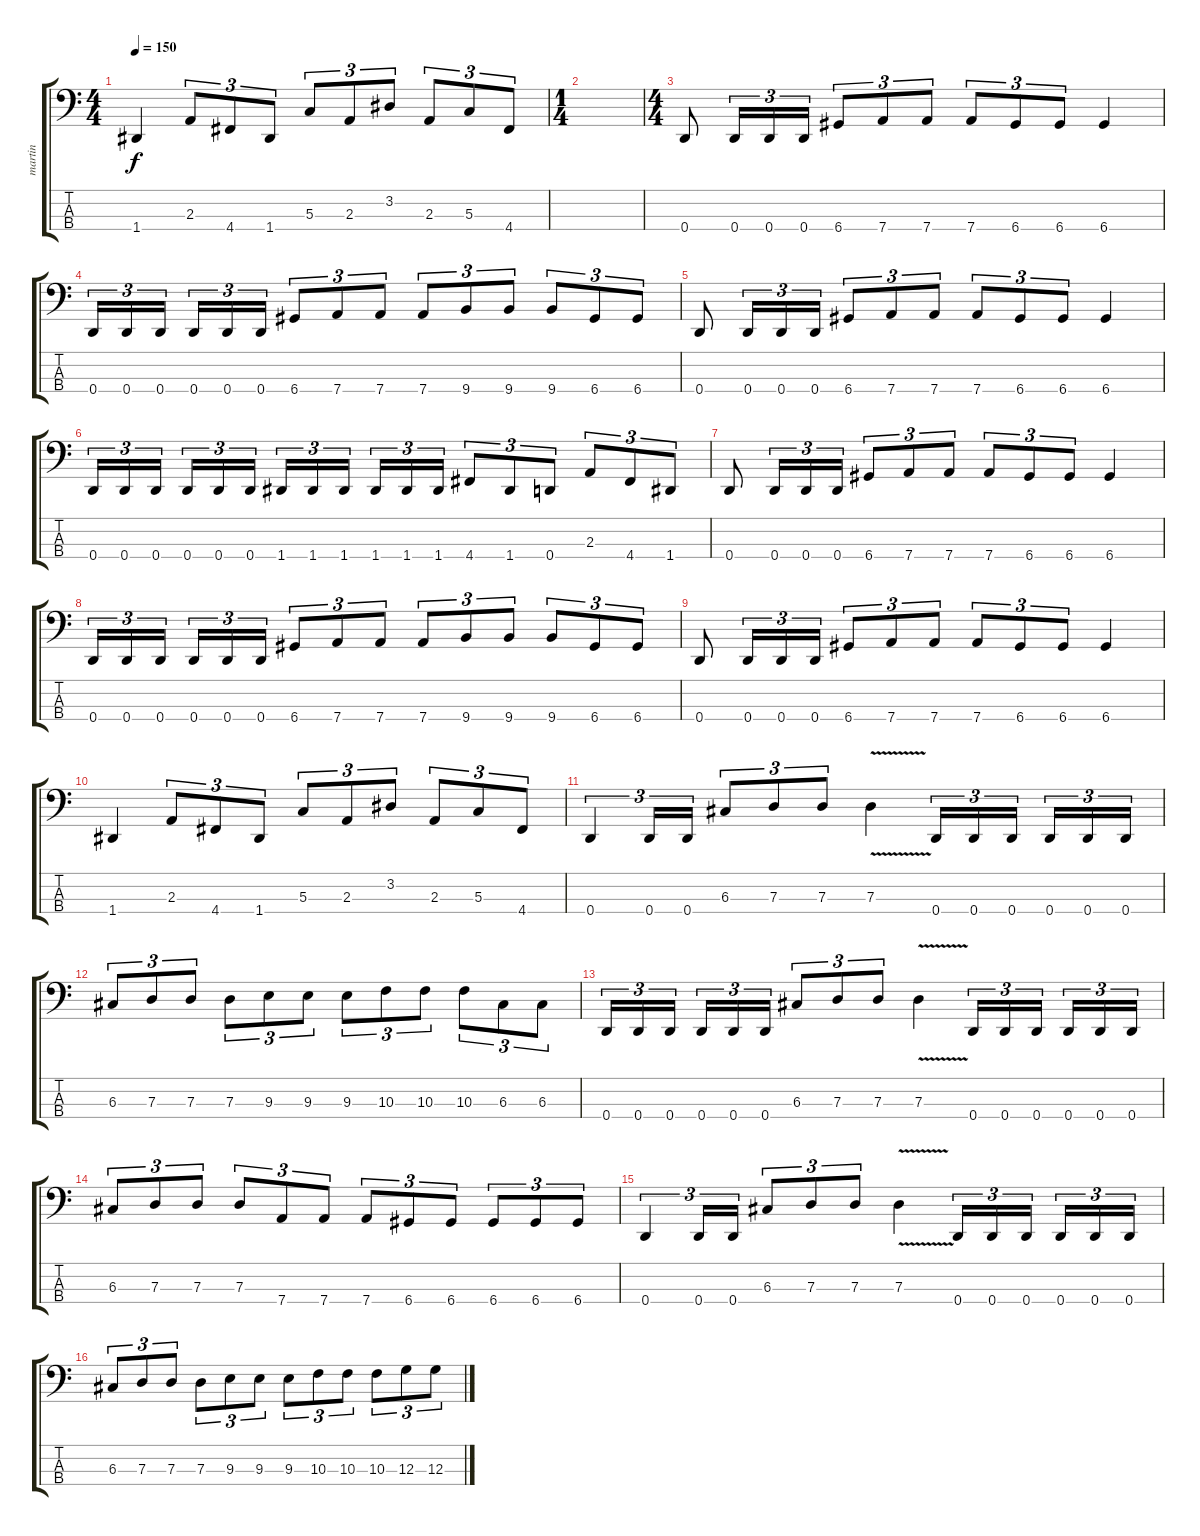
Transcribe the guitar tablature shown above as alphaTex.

\track ("martin" "martin") {instrument electricbasspick}
\staff {score tabs}
\tuning (F2 C2 G1 D1) {hide}
\ts (4 4)
\section ("" "")
\tempo 150
\clef f4
\ks c
1.4.4{dy f instrument electricbasspick} 2.3.8{tu (3 2)} 4.4.8{tu (3 2)} 1.4.8{tu (3 2)} 5.3.8{tu (3 2)} 2.3.8{tu (3 2)} 3.2.8{tu (3 2)} 2.3.8{tu (3 2)} 5.3.8{tu (3 2)} 4.4.8{tu (3 2)} |
\ts (1 4)
|
\ts (4 4)
\section ("" "")
0.4.8 0.4.16{tu (3 2)} 0.4.16{tu (3 2)} 0.4.16{tu (3 2)} 6.4.8{tu (3 2)} 7.4.8{tu (3 2)} 7.4.8{tu (3 2)} 7.4.8{tu (3 2)} 6.4.8{tu (3 2)} 6.4.8{tu (3 2)} 6.4.4 |
0.4.16{tu (3 2)} 0.4.16{tu (3 2)} 0.4.16{tu (3 2)} 0.4.16{tu (3 2)} 0.4.16{tu (3 2)} 0.4.16{tu (3 2)} 6.4.8{tu (3 2)} 7.4.8{tu (3 2)} 7.4.8{tu (3 2)} 7.4.8{tu (3 2)} 9.4.8{tu (3 2)} 9.4.8{tu (3 2)} 9.4.8{tu (3 2)} 6.4.8{tu (3 2)} 6.4.8{tu (3 2)} |
0.4.8 0.4.16{tu (3 2)} 0.4.16{tu (3 2)} 0.4.16{tu (3 2)} 6.4.8{tu (3 2)} 7.4.8{tu (3 2)} 7.4.8{tu (3 2)} 7.4.8{tu (3 2)} 6.4.8{tu (3 2)} 6.4.8{tu (3 2)} 6.4.4 |
0.4.16{tu (3 2)} 0.4.16{tu (3 2)} 0.4.16{tu (3 2)} 0.4.16{tu (3 2)} 0.4.16{tu (3 2)} 0.4.16{tu (3 2)} 1.4.16{tu (3 2)} 1.4.16{tu (3 2)} 1.4.16{tu (3 2)} 1.4.16{tu (3 2)} 1.4.16{tu (3 2)} 1.4.16{tu (3 2)} 4.4.8{tu (3 2)} 1.4.8{tu (3 2)} 0.4.8{tu (3 2)} 2.3.8{tu (3 2)} 4.4.8{tu (3 2)} 1.4.8{tu (3 2)} |
0.4.8 0.4.16{tu (3 2)} 0.4.16{tu (3 2)} 0.4.16{tu (3 2)} 6.4.8{tu (3 2)} 7.4.8{tu (3 2)} 7.4.8{tu (3 2)} 7.4.8{tu (3 2)} 6.4.8{tu (3 2)} 6.4.8{tu (3 2)} 6.4.4 |
0.4.16{tu (3 2)} 0.4.16{tu (3 2)} 0.4.16{tu (3 2)} 0.4.16{tu (3 2)} 0.4.16{tu (3 2)} 0.4.16{tu (3 2)} 6.4.8{tu (3 2)} 7.4.8{tu (3 2)} 7.4.8{tu (3 2)} 7.4.8{tu (3 2)} 9.4.8{tu (3 2)} 9.4.8{tu (3 2)} 9.4.8{tu (3 2)} 6.4.8{tu (3 2)} 6.4.8{tu (3 2)} |
0.4.8 0.4.16{tu (3 2)} 0.4.16{tu (3 2)} 0.4.16{tu (3 2)} 6.4.8{tu (3 2)} 7.4.8{tu (3 2)} 7.4.8{tu (3 2)} 7.4.8{tu (3 2)} 6.4.8{tu (3 2)} 6.4.8{tu (3 2)} 6.4.4 |
1.4.4 2.3.8{tu (3 2)} 4.4.8{tu (3 2)} 1.4.8{tu (3 2)} 5.3.8{tu (3 2)} 2.3.8{tu (3 2)} 3.2.8{tu (3 2)} 2.3.8{tu (3 2)} 5.3.8{tu (3 2)} 4.4.8{tu (3 2)} |
\section ("" "")
0.4.4{tu (3 2)} 0.4.16{tu (3 2)} 0.4.16{tu (3 2)} 6.3.8{tu (3 2)} 7.3.8{tu (3 2)} 7.3.8{tu (3 2)} 7.3{v}.4 0.4.16{tu (3 2)} 0.4.16{tu (3 2)} 0.4.16{tu (3 2)} 0.4.16{tu (3 2)} 0.4.16{tu (3 2)} 0.4.16{tu (3 2)} |
6.3.8{tu (3 2)} 7.3.8{tu (3 2)} 7.3.8{tu (3 2)} 7.3.8{tu (3 2)} 9.3.8{tu (3 2)} 9.3.8{tu (3 2)} 9.3.8{tu (3 2)} 10.3.8{tu (3 2)} 10.3.8{tu (3 2)} 10.3.8{tu (3 2)} 6.3.8{tu (3 2)} 6.3.8{tu (3 2)} |
0.4.16{tu (3 2)} 0.4.16{tu (3 2)} 0.4.16{tu (3 2)} 0.4.16{tu (3 2)} 0.4.16{tu (3 2)} 0.4.16{tu (3 2)} 6.3.8{tu (3 2)} 7.3.8{tu (3 2)} 7.3.8{tu (3 2)} 7.3{v}.4 0.4.16{tu (3 2)} 0.4.16{tu (3 2)} 0.4.16{tu (3 2)} 0.4.16{tu (3 2)} 0.4.16{tu (3 2)} 0.4.16{tu (3 2)} |
6.3.8{tu (3 2)} 7.3.8{tu (3 2)} 7.3.8{tu (3 2)} 7.3.8{tu (3 2)} 7.4.8{tu (3 2)} 7.4.8{tu (3 2)} 7.4.8{tu (3 2)} 6.4.8{tu (3 2)} 6.4.8{tu (3 2)} 6.4.8{tu (3 2)} 6.4.8{tu (3 2)} 6.4.8{tu (3 2)} |
0.4.4{tu (3 2)} 0.4.16{tu (3 2)} 0.4.16{tu (3 2)} 6.3.8{tu (3 2)} 7.3.8{tu (3 2)} 7.3.8{tu (3 2)} 7.3{v}.4 0.4.16{tu (3 2)} 0.4.16{tu (3 2)} 0.4.16{tu (3 2)} 0.4.16{tu (3 2)} 0.4.16{tu (3 2)} 0.4.16{tu (3 2)} |
6.3.8{tu (3 2)} 7.3.8{tu (3 2)} 7.3.8{tu (3 2)} 7.3.8{tu (3 2)} 9.3.8{tu (3 2)} 9.3.8{tu (3 2)} 9.3.8{tu (3 2)} 10.3.8{tu (3 2)} 10.3.8{tu (3 2)} 10.3.8{tu (3 2)} 12.3.8{tu (3 2)} 12.3.8{tu (3 2)}
